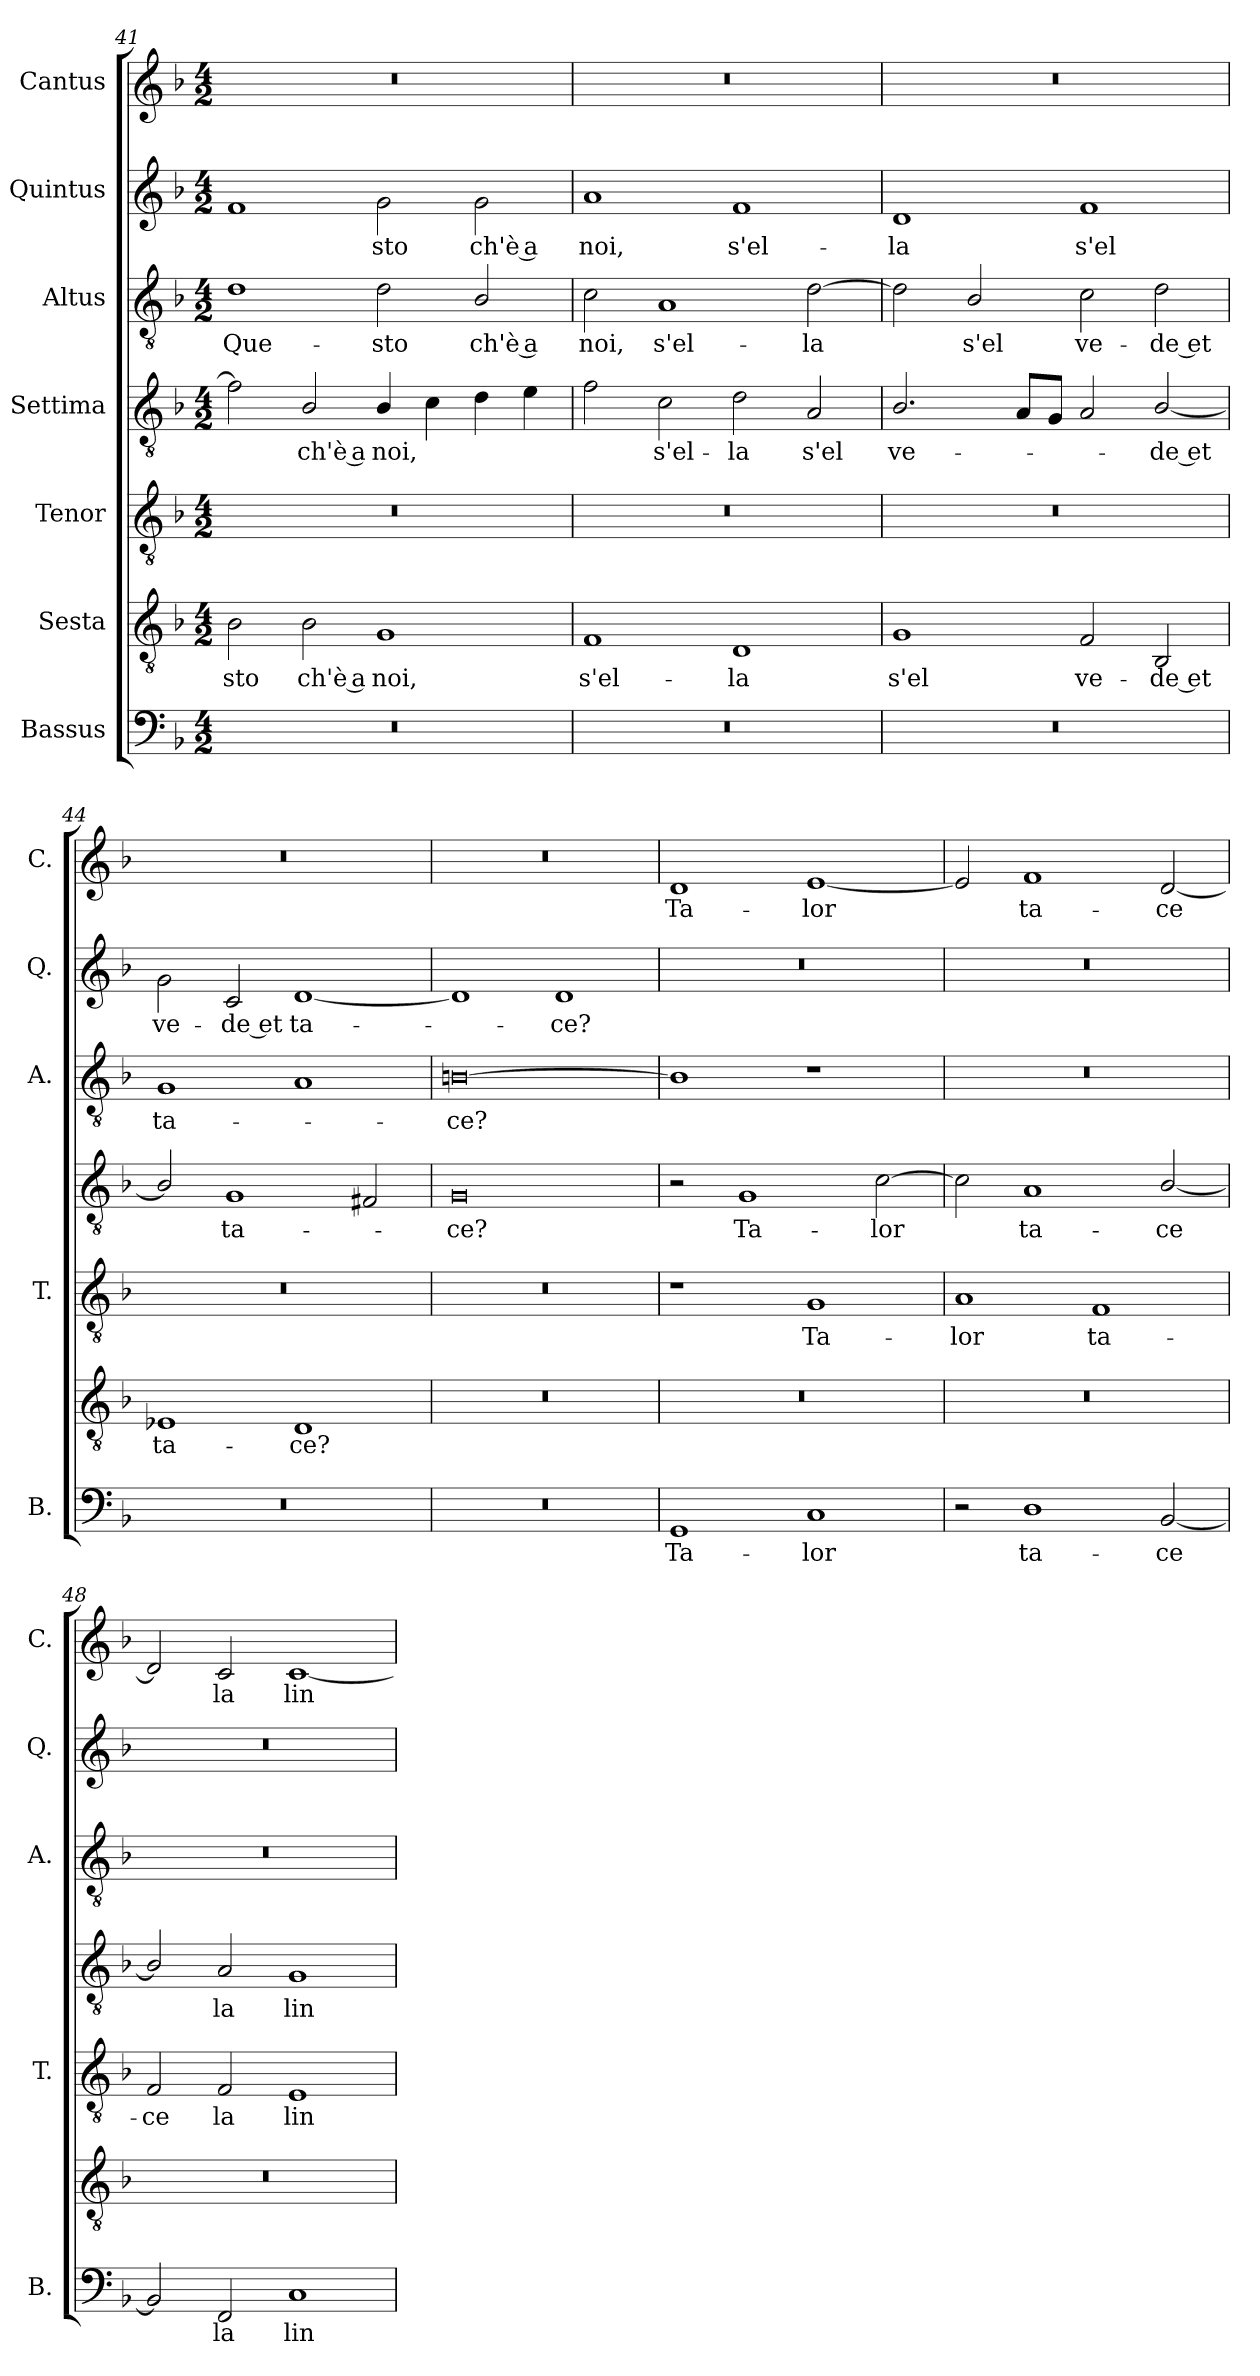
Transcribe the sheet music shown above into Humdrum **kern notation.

**kern	**text	**kern	**text	**kern	**text	**kern	**text	**kern	**text	**kern	**text	**kern	**text
*part7	*part7	*part6	*part6	*part5	*part5	*part4	*part4	*part3	*part3	*part2	*part2	*part1	*part1
*staff7	*staff7	*staff6	*staff6	*staff5	*staff5	*staff4	*staff4	*staff3	*staff3	*staff2	*staff2	*staff1	*staff1
*I"Bassus	*	*I"Sesta	*	*I"Tenor	*	*I"Settima	*	*I"Altus	*	*I"Quintus	*	*I"Cantus	*
*I'B.	*	*	*	*I'T.	*	*	*	*I'A.	*	*I'Q.	*	*I'C.	*
!!LO:PB:g=z
*clefF4	*	*clefGv2	*	*clefGv2	*	*clefGv2	*	*clefGv2	*	*clefG2	*	*clefG2	*
*k[b-]	*	*k[b-]	*	*k[b-]	*	*k[b-]	*	*k[b-]	*	*k[b-]	*	*k[b-]	*
*M4/2	*	*M4/2	*	*M4/2	*	*M4/2	*	*M4/2	*	*M4/2	*	*M4/2	*
=41	=41	=41	=41	=41	=41	=41	=41	=41	=41	=41	=41	=41	=41
0r	.	2B-\	-sto	0r	.	2f\]	.	1d	Que-	1f	.	0r	.
.	.	2B-\	ch'è a	.	.	2B-/	ch'è a	.	.	.	.	.	.
.	.	1G	noi,	.	.	4B-/	noi,	2d\	-sto	2g\	-sto	.	.
.	.	.	.	.	.	4c\	.	.	.	.	.	.	.
.	.	.	.	.	.	4d\	.	2B-/	ch'è a	2g\	ch'è a	.	.
.	.	.	.	.	.	4e\	.	.	.	.	.	.	.
=42	=42	=42	=42	=42	=42	=42	=42	=42	=42	=42	=42	=42	=42
0r	.	1F	s'el-	0r	.	2f\	.	2c\	noi,	1a	noi,	0r	.
.	.	.	.	.	.	2c\	s'el-	1A	s'el-	.	.	.	.
.	.	1D	-la	.	.	2d\	-la	.	.	1f	s'el-	.	.
.	.	.	.	.	.	2A/	s'el	[2d\	-la	.	.	.	.
=43	=43	=43	=43	=43	=43	=43	=43	=43	=43	=43	=43	=43	=43
0r	.	1G	s'el	0r	.	2.B-/	ve-	2d\]	.	1d	-la	0r	.
.	.	.	.	.	.	.	.	2B-/	s'el	.	.	.	.
.	.	.	.	.	.	8A/L	.	.	.	.	.	.	.
.	.	.	.	.	.	8G/J	.	.	.	.	.	.	.
.	.	2F/	ve-	.	.	2A/	.	2c\	ve-	1f	s'el	.	.
.	.	2BB-/	-de et	.	.	[2B-/	-de et	2d\	-de et	.	.	.	.
=44	=44	=44	=44	=44	=44	=44	=44	=44	=44	=44	=44	=44	=44
0r	.	1E-X	ta-	0r	.	2B-/]	.	1G	ta-	2g\	ve-	0r	.
.	.	.	.	.	.	1G	ta-	.	.	2c/	-de et	.	.
.	.	1D	-ce?	.	.	.	.	1A	.	[1d	ta-	.	.
.	.	.	.	.	.	2F#X/	.	.	.	.	.	.	.
=45	=45	=45	=45	=45	=45	=45	=45	=45	=45	=45	=45	=45	=45
0r	.	0r	.	0r	.	0G	ce?	[0Bn	-ce?	1d]	.	0r	.
.	.	.	.	.	.	.	.	.	.	1d	-ce?	.	.
=46	=46	=46	=46	=46	=46	=46	=46	=46	=46	=46	=46	=46	=46
1GG	Ta-	0r	.	1r	.	2r	.	1B]	.	0r	.	1d	Ta-
.	.	.	.	.	.	1G	-Ta-	.	.	.	.	.	.
1C	-lor	.	.	1G	Ta-	.	.	1r	.	.	.	[1e	-lor
.	.	.	.	.	.	[2c\	-lor	.	.	.	.	.	.
=47	=47	=47	=47	=47	=47	=47	=47	=47	=47	=47	=47	=47	=47
2r	.	0r	.	1A	-lor	2c\]	.	0r	.	0r	.	2e/]	.
1D	ta-	.	.	.	.	1A	ta-	.	.	.	.	1f	ta-
.	.	.	.	1F	ta-	.	.	.	.	.	.	.	.
[2BB-/	-ce	.	.	.	.	[2B-/	-ce	.	.	.	.	[2d/	-ce
!!LO:LB:g=z
=48	=48	=48	=48	=48	=48	=48	=48	=48	=48	=48	=48	=48	=48
2BB-/]	.	0r	.	2F/	-ce	2B-/]	.	0r	.	0r	.	2d/]	.
2FF/	la	.	.	2F/	la	2A/	la	.	.	.	.	2c/	la
1C	lin-	.	.	1E	lin-	1G	lin-	.	.	.	.	[1c	lin-
=	=	=	=	=	=	=	=	=	=	=	=	=	=
*-	*-	*-	*-	*-	*-	*-	*-	*-	*-	*-	*-	*-	*-
